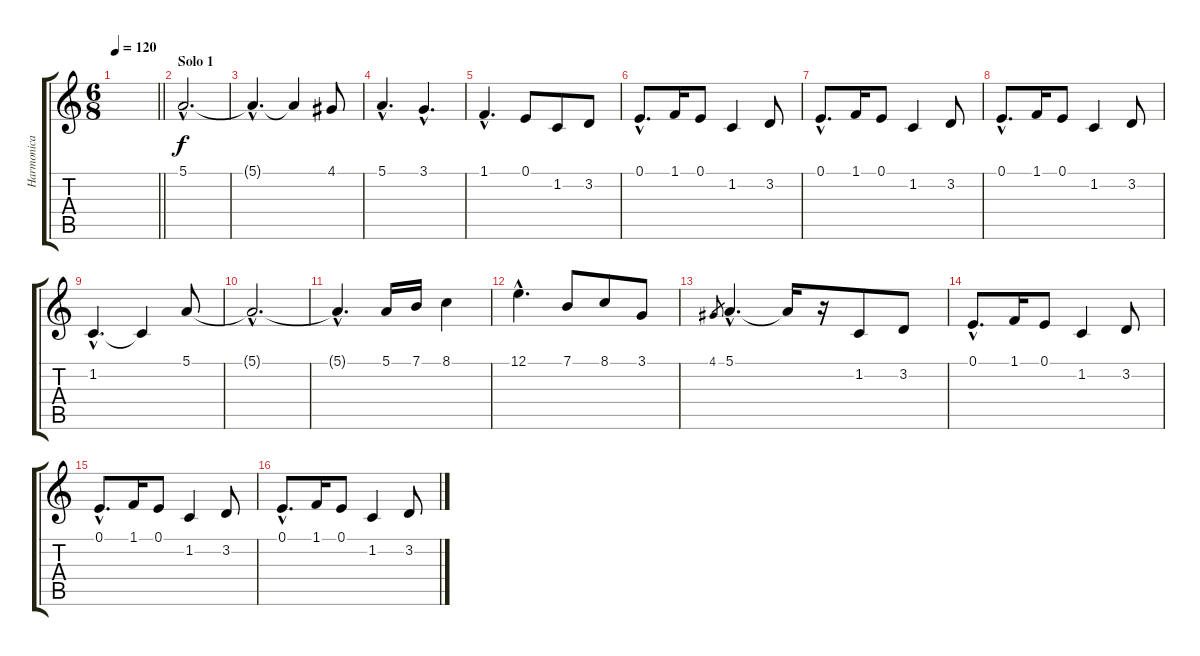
\track ("Harmonica" "Harmonica") {instrument harmonica}
\staff {score tabs}
\tuning (E4 B3 G3 D3 A2 E2) {hide}
\ts (6 8)
\tempo 120
\clef g2
\barLineRight lightlight
\ks c
|
\section ("" "Solo 1")
5.1{hac}.2{d} |
5.1{hac t}.4{d} 5.1{t}.4 4.1.8 |
5.1{hac}.4{d} 3.1{hac}.4{d} |
1.1{hac}.4{d} 0.1.8 1.2.8 3.2.8 |
0.1{hac}.8{d} 1.1.16 0.1.8 1.2.4 3.2.8 |
0.1{hac}.8{d} 1.1.16 0.1.8 1.2.4 3.2.8 |
0.1{hac}.8{d} 1.1.16 0.1.8 1.2.4 3.2.8 |
1.2{hac}.4{d} 1.2{t}.4 5.1.8 |
5.1{hac t}.2{d} |
5.1{hac t}.4{d} 5.1.16 7.1.16 8.1.4 |
12.1{hac}.4{d} 7.1.8 8.1.8 3.1.8 |
4.1.8{gr} 5.1{hac}.4{d} 5.1{t}.16 r.16 1.2.8 3.2.8 |
0.1{hac}.8{d} 1.1.16 0.1.8 1.2.4 3.2.8 |
0.1{hac}.8{d} 1.1.16 0.1.8 1.2.4 3.2.8 |
0.1{hac}.8{d} 1.1.16 0.1.8 1.2.4 3.2.8
